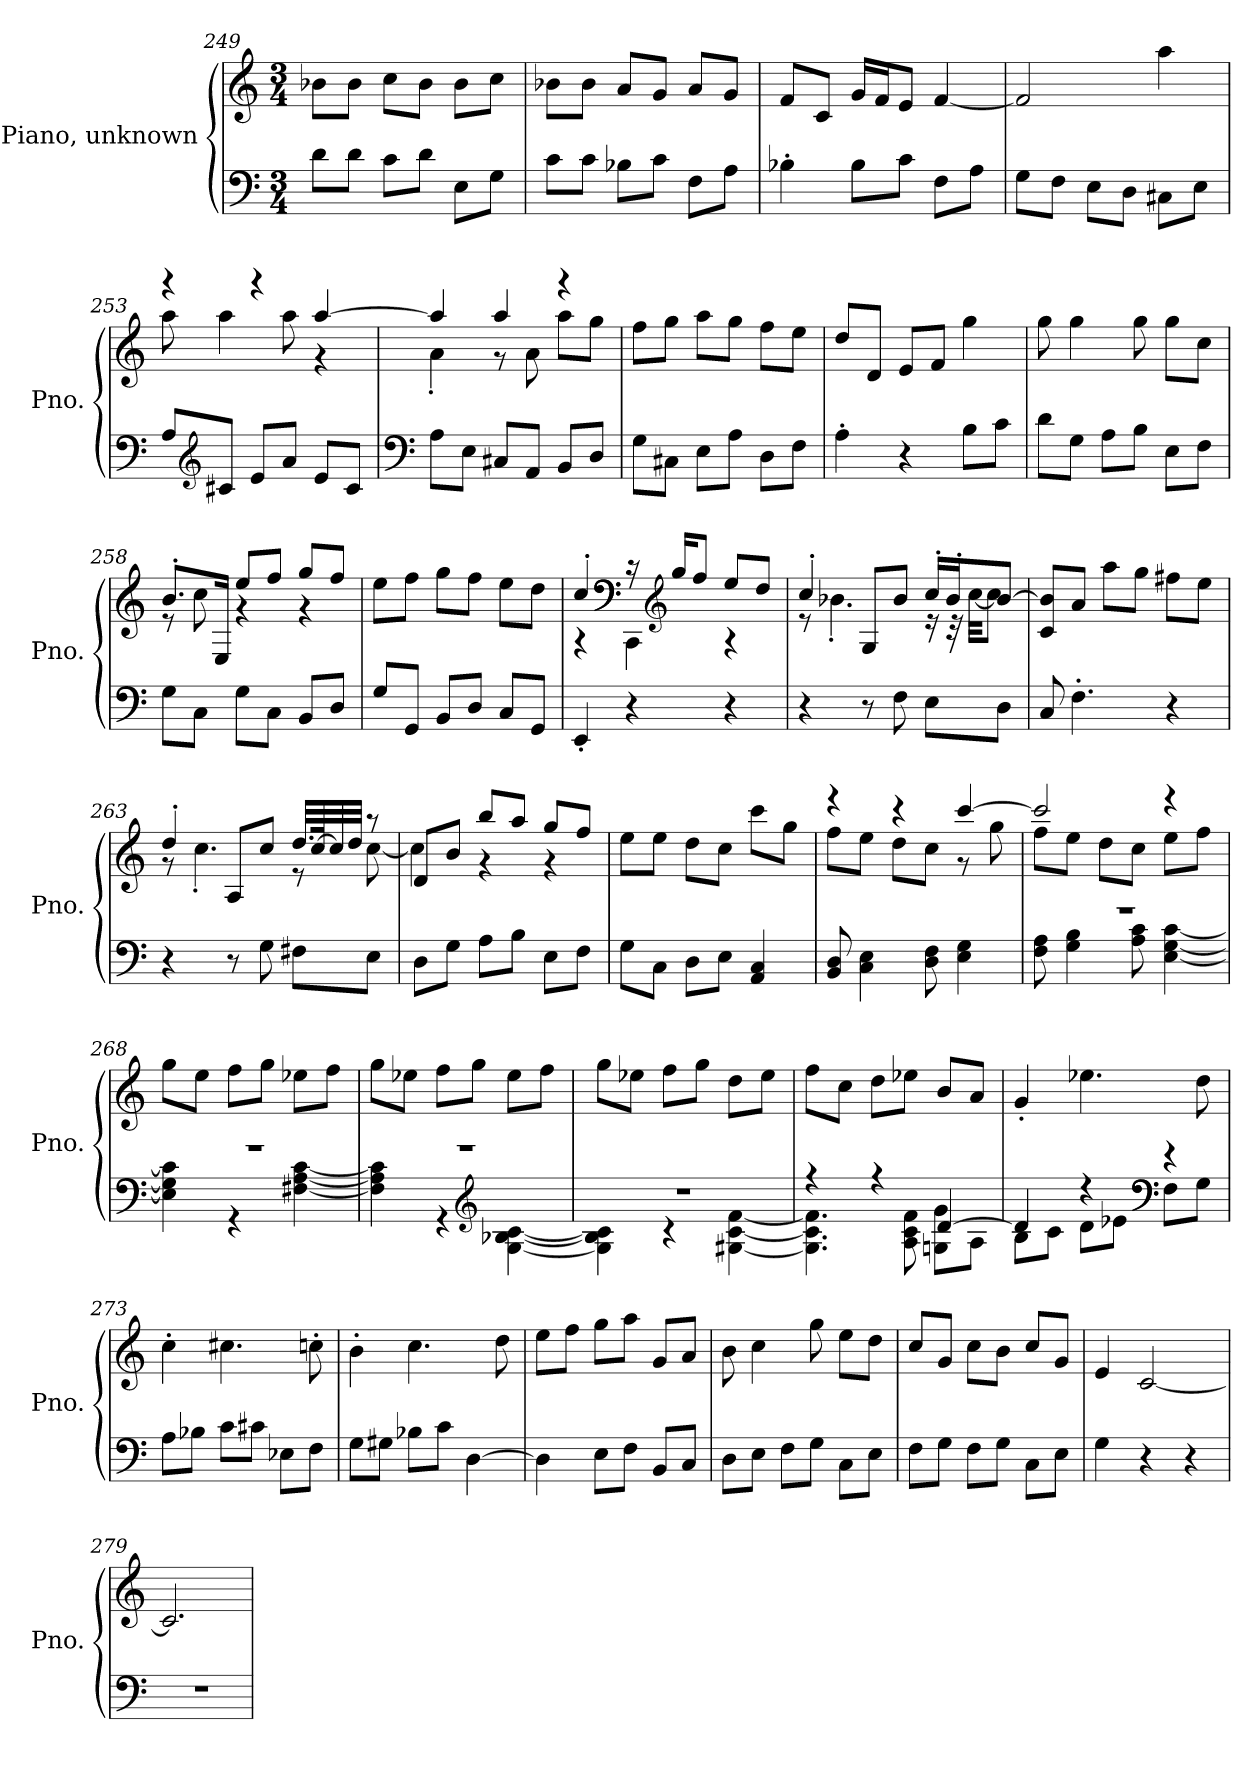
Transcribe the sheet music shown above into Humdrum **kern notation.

**kern	**kern
*part1	*part1
*staff2	*staff1
*I"Piano, unknown	*
*I'Pno.	*
*clefF4	*clefG2
*k[]	*k[]
*M3/4	*M3/4
=249	=249
8d\L	8b-X\L
8d\J	8b-\J
8c\L	8cc\L
8d\J	8b-\J
8E\L	8b-\L
8G\J	8cc\J
!!LO:LB:g=z
=250	=250
8c\L	8b-X\L
8c\J	8b-\J
8B-X\L	8a/L
8c\J	8g/J
8F\L	8a/L
8A\J	8g/J
=251	=251
4B-X'\	8f/L
.	8c/J
8B-\L	16g/LL
.	16f/J
8c\J	8e/J
8F\L	[4f/
8A\J	.
=252	=252
8G\L	2f/]
8F\J	.
8E\L	.
8D\J	.
8C#X\L	4aa\
8E\J	.
=253	=253
*	*^
8A/L	4r	8aa\
*clefG2	*	*
8c#X/J	.	4aa\
8e/L	4r	.
8a/J	.	8aa\
8e/L	[4aa/	4r
8c#/J	.	.
=254	=254	=254
*clefF4	*	*
8A\L	4aa/]	4a'\
8E\J	.	.
8C#X/L	4aa/	8r
8AA/J	.	8a\
8BB/L	4r	8aa\L
8D/J	.	8gg\J
*	*v	*v
!!LO:LB:g=z
=255	=255
8G\L	8ff\L
8C#X\J	8gg\J
8E\L	8aa\L
8A\J	8gg\J
8D\L	8ff\L
8F\J	8ee\J
=256	=256
4A'\	8dd/L
.	8d/J
4r	8e/L
.	8f/J
8B\L	4gg\
8c\J	.
=257	=257
8d\L	8gg\
8G\J	4gg\
8A\L	.
8B\J	8gg\
8E\L	8gg\L
8F\J	8cc\J
=258	=258
*	*^
8G\L	8.b'/L	8r
8C\J	.	8cc\
.	16E/Jk	.
8G\L	8ee/L	4r
8C\J	8ff/J	.
8BB/L	8gg/L	4r
8D/J	8ff/J	.
*	*v	*v
=259	=259
8G/L	8ee\L
8GG/J	8ff\J
8BB/L	8gg\L
8D/J	8ff\J
8C/L	8ee\L
8GG/J	8dd\J
=260	=260
*	*^
4EE'/	4cc'/	4r
*	*clefF4	*
4r	16r	4CC\
*	*clefG2	*
.	16gg/KL	.
.	8ff/J	.
4r	8ee/L	4r
.	8dd/J	.
!!LO:LB:g=z	!!
=261	=261	=261
4r	4cc'/	8r
.	.	4.b-X'\
8r	8G/L	.
8F\	8b-/J	.
8E\L	16cc'/LL	16r
.	16b-'/J	32r
.	.	[32cc\KKL
8D\J	[8b-/J	8cc\J]
*	*v	*v
=262	=262
8C/	8c/ 8b-/]L
4.F'\	8a/J
.	8aa\L
.	8gg\J
4r	8ff#X\L
.	8ee\J
=263	=263
*	*^
4r	4dd'/	8r
.	.	4.cc'\
8r	8A/L	.
8G\	8cc/J	.
8F#X\L	32.dd/LLL	8r
.	[64cc/K	.
.	32cc/]	.
.	32dd/JJJ	.
8E\J	8r	[8cc\
=264	=264	=264
8D\L	8d/L	4cc\]
8G\J	8b/J	.
8A\L	8bb/L	4r
8B\J	8aa/J	.
8E\L	8gg/L	4r
8F\J	8ff/J	.
*	*v	*v
=265	=265
8G\L	8ee\L
8C\J	8ee\J
8D\L	8dd\L
8E\J	8cc\J
4AA/ 4C/	8ccc\L
.	8gg\J
!!LO:PB:g=z
=266	=266
*	*^
8BB/ 8D/	4r	8ff\L
4C\ 4E\	.	8ee\J
.	4r	8dd\L
8D\ 8F\	.	8cc\J
4E\ 4G\	[4ccc/	8r
.	.	8gg\
=267	=267	=267
*^	*	*
2.r	8F\ 8A\	2ccc/]	8ff\L
.	4G\ 4B\	.	8ee\J
.	.	.	8dd\L
.	8A\ 8c\	.	8cc\J
.	[4E\ [4G\ [4c\	4r	8ee\L
.	.	.	8ff\J
*	*	*v	*v
=268	=268	=268
2.r	4E\] 4G\] 4c\]	8gg\L
.	.	8ee\J
.	4r	8ff\L
.	.	8gg\J
.	[4F#X\ [4A\ [4c\	8ee-X\L
.	.	8ff\J
=269	=269	=269
2.r	4F#\] 4A\] 4c\]	8gg\L
.	.	8ee-X\J
.	4r	8ff\L
.	.	8gg\J
*clefG2	*	*
.	[4G\ [4B-X\ [4c\	8ee-\L
.	.	8ff\J
=270	=270	=270
2.r	4G\] 4B-\] 4c\]	8gg\L
.	.	8ee-X\J
.	4r	8ff\L
.	.	8gg\J
.	[4G#X\ [4c\ [4f\	8dd\L
.	.	8ee-\J
!!LO:LB:g=z
=271	=271	=271
4r	4.G#\] 4.c\] 4.f\]	8ff\L
.	.	8cc\J
4r	.	8dd\L
.	8A\ 8c\ 8f\	8ee-X\J
[4d/	8Gn\ 8g\L	8b/L
.	8A\J	8a/J
=272	=272	=272
4d/]	8B\L	4g'/
.	8c\J	.
4r	8d\L	4.ee-X\
.	8e-X\J	.
*clefF4	*	*
4r	8F\L	.
.	8G\J	8dd\
*v	*v	*
=273	=273
8A\L	4cc'\
8B-X\J	.
8c\L	4.cc#X\
8c#X\J	.
8E-X\L	.
8F\J	8ccn'\
=274	=274
8G\L	4b'\
8G#X\J	.
8B-X\L	4.cc\
8c\J	.
[4D\	.
.	8dd\
=275	=275
4D\]	8ee\L
.	8ff\J
8E\L	8gg\L
8F\J	8aa\J
8BB/L	8g/L
8C/J	8a/J
!!LO:LB:g=z
=276	=276
8D\L	8b\
8E\J	4cc\
8F\L	.
8G\J	8gg\
8C\L	8ee\L
8E\J	8dd\J
=277	=277
8F\L	8cc/L
8G\J	8g/J
8F\L	8cc\L
8G\J	8b\J
8C\L	8cc/L
8E\J	8g/J
=278	=278
4G\	4e/
4r	[2c/
4r	.
=279	=279
2.r	2.c/]
=	=
*-	*-
